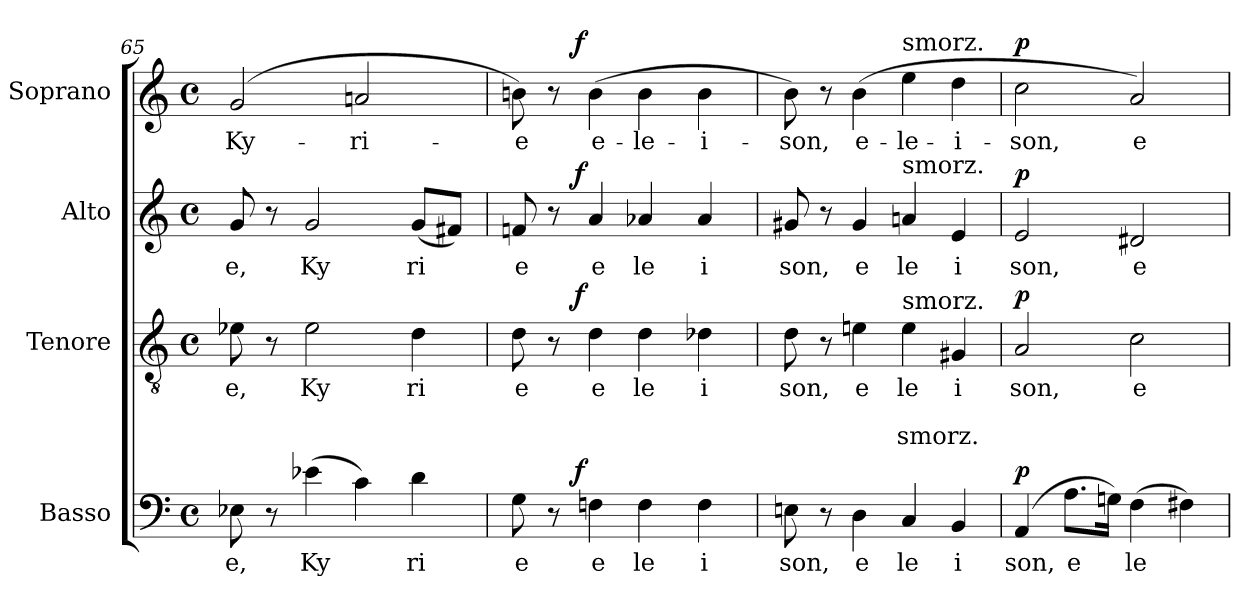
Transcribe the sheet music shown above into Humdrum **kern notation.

**kern	**text	**dynam	**kern	**text	**text	**text	**dynam	**kern	**text	**dynam	**kern	**text	**dynam
*part4	*part4	*part4	*part3	*part3	*part3	*part3	*part3	*part2	*part2	*part2	*part1	*part1	*part1
*staff4	*staff4	*staff4	*staff3	*staff3	*staff3	*staff3	*staff3	*staff2	*staff2	*staff2	*staff1	*staff1	*staff1
*I"Basso	*	*	*I"Tenore	*	*	*	*	*I"Alto	*	*	*I"Soprano	*	*
*clefF4	*	*	*clefGv2	*	*	*	*	*clefG2	*	*	*clefG2	*	*
*k[]	*	*	*k[]	*	*	*	*	*k[]	*	*	*k[]	*	*
*C:	*	*	*C:	*	*	*	*	*C:	*	*	*C:	*	*
*M4/4	*	*	*M4/4	*	*	*	*	*M4/4	*	*	*M4/4	*	*
*met(c)	*	*	*met(c)	*	*	*	*	*met(c)	*	*	*met(c)	*	*
=65	=65	=65	=65	=65	=65	=65	=65	=65	=65	=65	=65	=65	=65
!	!LO:LY:b:cj	!	!	!LO:LY:b:cj	!	!	!	!	!LO:LY:b:cj	!	!	!LO:LY:b:cj	!
*^	*	*	*	*	*	*	*	*	*	*	*	*	*
8E-X\	8...ryy	e,	.	8e-X\	e,	.	.	.	8g/	e,	.	(>2g/	Ky-	.
8r	.	.	.	8r	.	.	.	.	8r	.	.	.	.	.
.	2ryy	.	.	.	.	.	.	.	.	.	.	.	.	.
!	!	!LO:LY:b	!	!	!LO:LY:b:cj	!	!	!	!	!LO:LY:b:cj	!	!	!	!
(>4e-X\	.	Ky	.	2e-\	Ky	.	.	.	2g/	Ky	.	.	.	.
!	!	!	!	!	!	!	!	!	!	!	!	!	!LO:LY:b:cj	!
4c\)	.	.	.	.	.	.	.	.	.	.	.	2an/	-ri-	.
.	4ryy	.	.	.	.	.	.	.	.	.	.	.	.	.
!	!	!LO:LY:b:cj	!	!	!LO:LY:b:cj	!	!	!	!	!LO:LY:b:cj	!	!	!	!
4d\	.	ri	.	4d\	ri	.	.	.	(<8g/L	ri	.	.	.	.
.	.	.	.	.	.	.	.	.	8f#X/J)	.	.	.	.	.
.	64ryy	.	.	.	.	.	.	.	.	.	.	.	.	.
=66	=66	=66	=66	=66	=66	=66	=66	=66	=66	=66	=66	=66	=66	=66
!	!	!LO:LY:b:cj	!	!	!LO:LY:b:cj	!	!	!	!	!LO:LY:b:cj	!	!	!LO:LY:b:cj	!
*	*	*	*	*^	*	*	*	*	*^	*	*	*^	*	*
8G\	8..ryy	e	.	8d\	8..ryy	e	.	.	.	8fn/	8..ryy	e	.	8bn\)	8..ryy	-e	.
8r	.	.	.	8r	.	.	.	.	.	8r	.	.	.	8r	.	.	.
!	!	!	!LO:DY:a	!	!	!	!	!	!LO:DY:a	!	!	!	!LO:DY:a	!	!	!	!LO:DY:a
.	2ryy	.	f	.	2ryy	.	.	.	f	.	2ryy	.	f	.	2ryy	.	f
!	!	!LO:LY:b:cj	!	!	!	!LO:LY:b:cj	!	!	!	!	!	!LO:LY:b:cj	!	!	!	!LO:LY:b:cj	!
4Fn\	.	e	.	4d\	.	e	.	.	.	4a/	.	e	.	(>4b\	.	e-	.
!	!	!LO:LY:b:cj	!	!	!	!LO:LY:b:cj	!	!	!	!	!	!LO:LY:b:cj	!	!	!	!LO:LY:b:cj	!
4F\	.	le	.	4d\	.	le	.	.	.	4a-X/	.	le	.	4b\	.	-le-	.
.	4ryy	.	.	.	4ryy	.	.	.	.	.	4ryy	.	.	.	4ryy	.	.
!	!	!LO:LY:b:cj	!	!	!	!LO:LY:b:cj	!	!	!	!	!	!LO:LY:b:cj	!	!	!	!LO:LY:b:cj	!
4F\	.	i	.	4d-X\	.	i	.	.	.	4a-/	.	i	.	4b\	.	-i-	.
.	32ryy	.	.	.	32ryy	.	.	.	.	.	32ryy	.	.	.	32ryy	.	.
=67	=67	=67	=67	=67	=67	=67	=67	=67	=67	=67	=67	=67	=67	=67	=67	=67	=67
!	!	!LO:LY:b:cj	!	!	!	!LO:LY:b:cj	!	!	!	!	!	!LO:LY:b:cj	!	!	!	!LO:LY:b:cj	!
*v	*v	*	*	*	*	*	*	*	*	*v	*v	*	*	*v	*v	*	*
*	*	*	*v	*v	*	*	*	*	*	*	*	*	*	*
8En\	son,	.	8d\	son,	.	.	.	8g#X/	son,	.	8b\)	-son,	.
8r	.	.	8r	.	.	.	.	8r	.	.	8r	.	.
!	!LO:LY:b:cj	!	!	!LO:LY:b:cj	!	!	!	!	!LO:LY:b:cj	!	!	!LO:LY:b:cj	!
4D\	e	.	4en\	e	.	.	.	4g#/	e	.	(>4b\	e-	.
!	!	!	!	!	!	!	!	!	!	!	!LO:TX:a:t=smorz.	!	!
!	!	!	!	!	!	!	!	!LO:TX:a:t=smorz.	!	!	!	!	!
!	!	!	!LO:TX:a:t=smorz.	!	!	!	!	!	!	!	!	!	!
!	!LO:LY:b:cj	!	!	!LO:LY:b:cj	!	!LO:LY:b	!	!	!LO:LY:b:cj	!	!	!LO:LY:b:cj	!
4C/	le	.	4e\	le	.	smorz.	.	4an/	le	.	4ee\	-le-	.
!	!LO:LY:b:cj	!	!	!LO:LY:b:cj	!	!	!	!	!LO:LY:b:cj	!	!	!LO:LY:b:cj	!
4BB/	i	.	4G#X/	i	.	.	.	4e/	i	.	4dd\	-i-	.
=68	=68	=68	=68	=68	=68	=68	=68	=68	=68	=68	=68	=68	=68
!	!LO:LY:b:cj	!LO:DY:a	!	!LO:LY:b:cj	!	!	!LO:DY:a	!	!LO:LY:b:cj	!LO:DY:a	!	!LO:LY:b:cj	!LO:DY:a
(>4AA/	son,	p	2A/	son,	.	.	p	2e/	son,	p	2cc\	-son,	p
!	!LO:LY:b:cj	!	!	!	!	!	!	!	!	!	!	!	!
8.A\L	e	.	.	.	.	.	.	.	.	.	.	.	.
16Gn\J)	.	.	.	.	.	.	.	.	.	.	.	.	.
!	!LO:LY:b:cj	!	!	!LO:LY:b:cj	!	!	!	!	!LO:LY:b:cj	!	!	!LO:LY:b:cj	!
(>4F\	le	.	2c\	e	.	.	.	2d#X/	e	.	2a/)	e-	.
4F#X\)	.	.	.	.	.	.	.	.	.	.	.	.	.
=	=	=	=	=	=	=	=	=	=	=	=	=	=
*-	*-	*-	*-	*-	*-	*-	*-	*-	*-	*-	*-	*-	*-
